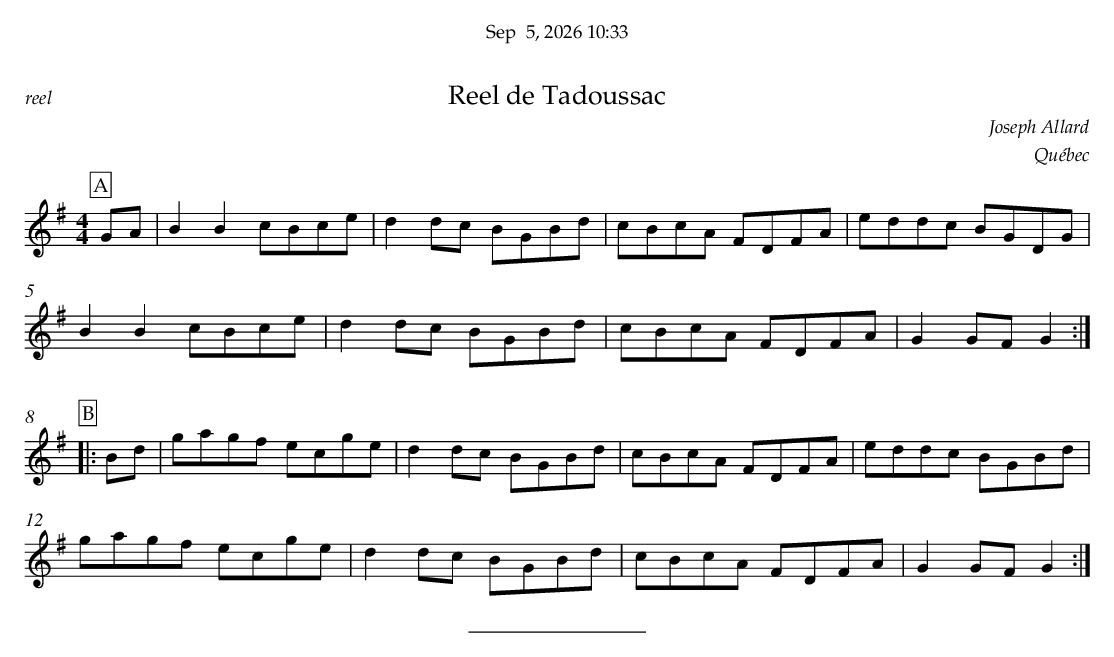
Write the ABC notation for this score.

X:1
T:Reel de Tadoussac
C:Joseph Allard
O:Québec
M:4/4
L:1/8
K:Gmaj
P:A
GA |B2B2 cBce |d2dc BGBd |cBcA FDFA |eddc BGDG |
B2B2 cBce |d2dc BGBd |cBcA FDFA |G2GF G2:|
%%vskip 0.5cm
P:B
|: Bd |gagf ecge |d2dc BGBd |cBcA FDFA |eddc BGBd |
gagf ecge |d2dc BGBd |cBcA FDFA |G2GF G2:|
